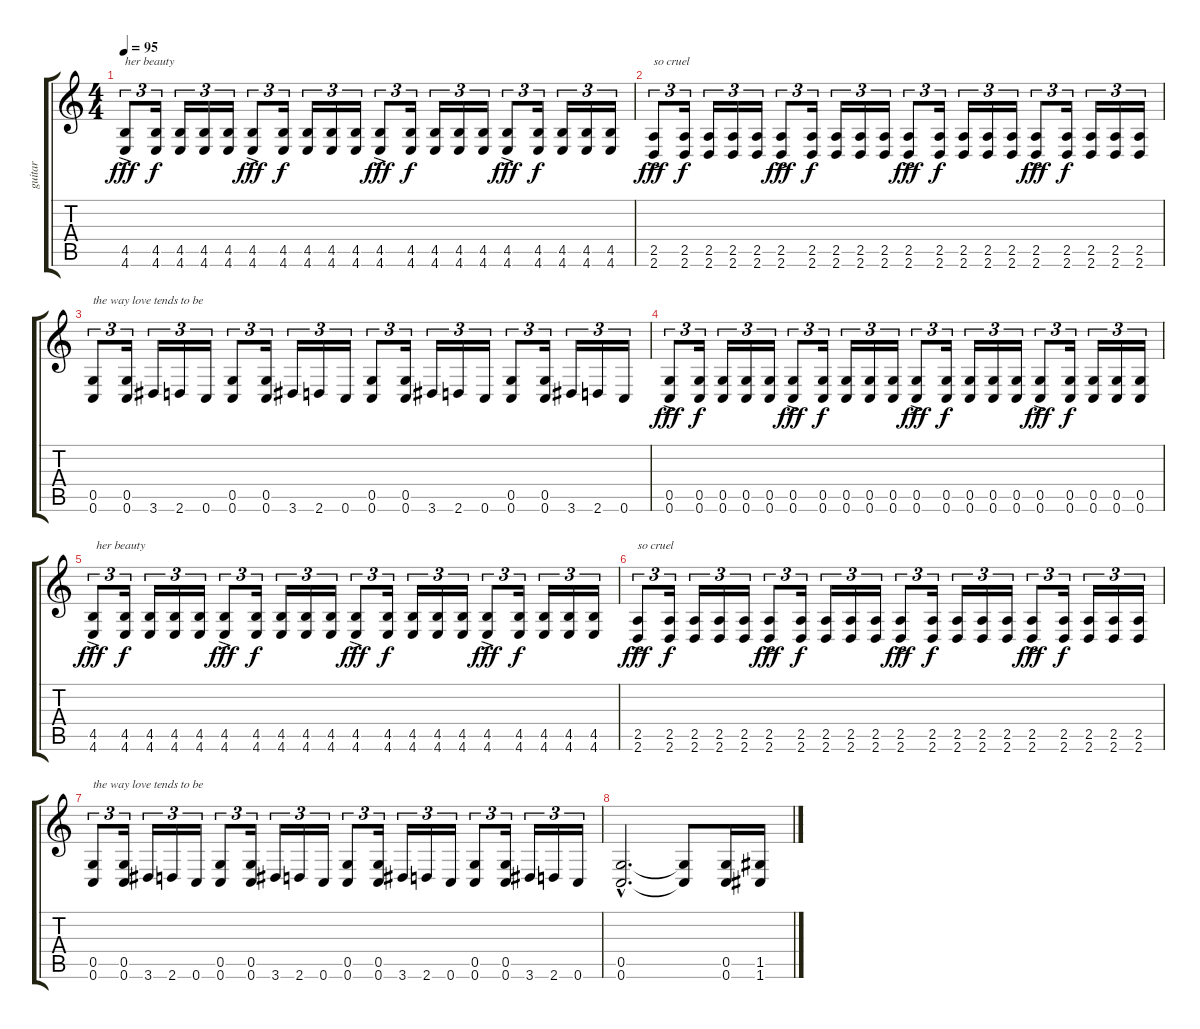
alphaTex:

\track ("guitar" "guitar") {instrument overdrivenguitar}
\staff {score tabs}
\tuning (D4 A3 F3 C3 G2 C2) {hide}
\ts (4 4)
\tempo 95
\clef g2
\ks c
(4.5{ac} 4.6).8{tu (3 2) txt "her beauty" dy fff} (4.5 4.6).16{tu (3 2) dy f} (4.5 4.6).16{tu (3 2)} (4.5 4.6).16{tu (3 2)} (4.5 4.6).16{tu (3 2)} (4.5{ac} 4.6).8{tu (3 2) dy fff} (4.5 4.6).16{tu (3 2) dy f} (4.5 4.6).16{tu (3 2)} (4.5 4.6).16{tu (3 2)} (4.5 4.6).16{tu (3 2)} (4.5{ac} 4.6).8{tu (3 2) dy fff} (4.5 4.6).16{tu (3 2) dy f} (4.5 4.6).16{tu (3 2)} (4.5 4.6).16{tu (3 2)} (4.5 4.6).16{tu (3 2)} (4.5{ac} 4.6).8{tu (3 2) dy fff} (4.5 4.6).16{tu (3 2) dy f} (4.5 4.6).16{tu (3 2)} (4.5 4.6).16{tu (3 2)} (4.5 4.6).16{tu (3 2)} |
(2.5{ac} 2.6).8{tu (3 2) txt "so cruel" dy fff} (2.5 2.6).16{tu (3 2) dy f} (2.5 2.6).16{tu (3 2)} (2.5 2.6).16{tu (3 2)} (2.5 2.6).16{tu (3 2)} (2.5{ac} 2.6).8{tu (3 2) dy fff} (2.5 2.6).16{tu (3 2) dy f} (2.5 2.6).16{tu (3 2)} (2.5 2.6).16{tu (3 2)} (2.5 2.6).16{tu (3 2)} (2.5{ac} 2.6).8{tu (3 2) dy fff} (2.5 2.6).16{tu (3 2) dy f} (2.5 2.6).16{tu (3 2)} (2.5 2.6).16{tu (3 2)} (2.5 2.6).16{tu (3 2)} (2.5{ac} 2.6).8{tu (3 2) dy fff} (2.5 2.6).16{tu (3 2) dy f} (2.5 2.6).16{tu (3 2)} (2.5 2.6).16{tu (3 2)} (2.5 2.6).16{tu (3 2)} |
(0.5 0.6).8{tu (3 2) txt "the way love tends to be"} (0.5 0.6).16{tu (3 2)} 3.6.16{tu (3 2)} 2.6.16{tu (3 2)} 0.6.16{tu (3 2)} (0.5 0.6).8{tu (3 2)} (0.5 0.6).16{tu (3 2)} 3.6.16{tu (3 2)} 2.6.16{tu (3 2)} 0.6.16{tu (3 2)} (0.5 0.6).8{tu (3 2)} (0.5 0.6).16{tu (3 2)} 3.6.16{tu (3 2)} 2.6.16{tu (3 2)} 0.6.16{tu (3 2)} (0.5 0.6).8{tu (3 2)} (0.5 0.6).16{tu (3 2)} 3.6.16{tu (3 2)} 2.6.16{tu (3 2)} 0.6.16{tu (3 2)} |
(0.5{ac} 0.6).8{tu (3 2) dy fff instrument overdrivenguitar} (0.5 0.6).16{tu (3 2) dy f} (0.5 0.6).16{tu (3 2)} (0.5 0.6).16{tu (3 2)} (0.5 0.6).16{tu (3 2)} (0.5{ac} 0.6).8{tu (3 2) dy fff} (0.5 0.6).16{tu (3 2) dy f} (0.5 0.6).16{tu (3 2)} (0.5 0.6).16{tu (3 2)} (0.5 0.6).16{tu (3 2)} (0.5{ac} 0.6).8{tu (3 2) dy fff} (0.5 0.6).16{tu (3 2) dy f} (0.5 0.6).16{tu (3 2)} (0.5 0.6).16{tu (3 2)} (0.5 0.6).16{tu (3 2)} (0.5{ac} 0.6).8{tu (3 2) dy fff} (0.5 0.6).16{tu (3 2) dy f} (0.5 0.6).16{tu (3 2)} (0.5 0.6).16{tu (3 2)} (0.5 0.6).16{tu (3 2)} |
(4.5{ac} 4.6).8{tu (3 2) txt " her beauty" dy fff} (4.5 4.6).16{tu (3 2) dy f} (4.5 4.6).16{tu (3 2)} (4.5 4.6).16{tu (3 2)} (4.5 4.6).16{tu (3 2)} (4.5{ac} 4.6).8{tu (3 2) dy fff} (4.5 4.6).16{tu (3 2) dy f} (4.5 4.6).16{tu (3 2)} (4.5 4.6).16{tu (3 2)} (4.5 4.6).16{tu (3 2)} (4.5{ac} 4.6).8{tu (3 2) dy fff} (4.5 4.6).16{tu (3 2) dy f} (4.5 4.6).16{tu (3 2)} (4.5 4.6).16{tu (3 2)} (4.5 4.6).16{tu (3 2)} (4.5{ac} 4.6).8{tu (3 2) dy fff} (4.5 4.6).16{tu (3 2) dy f} (4.5 4.6).16{tu (3 2)} (4.5 4.6).16{tu (3 2)} (4.5 4.6).16{tu (3 2)} |
(2.5{ac} 2.6).8{tu (3 2) txt "so cruel" dy fff} (2.5 2.6).16{tu (3 2) dy f} (2.5 2.6).16{tu (3 2)} (2.5 2.6).16{tu (3 2)} (2.5 2.6).16{tu (3 2)} (2.5{ac} 2.6).8{tu (3 2) dy fff} (2.5 2.6).16{tu (3 2) dy f} (2.5 2.6).16{tu (3 2)} (2.5 2.6).16{tu (3 2)} (2.5 2.6).16{tu (3 2)} (2.5{ac} 2.6).8{tu (3 2) dy fff} (2.5 2.6).16{tu (3 2) dy f} (2.5 2.6).16{tu (3 2)} (2.5 2.6).16{tu (3 2)} (2.5 2.6).16{tu (3 2)} (2.5{ac} 2.6).8{tu (3 2) dy fff} (2.5 2.6).16{tu (3 2) dy f} (2.5 2.6).16{tu (3 2)} (2.5 2.6).16{tu (3 2)} (2.5 2.6).16{tu (3 2)} |
(0.5 0.6).8{tu (3 2) txt "the way love tends to be"} (0.5 0.6).16{tu (3 2)} 3.6.16{tu (3 2)} 2.6.16{tu (3 2)} 0.6.16{tu (3 2)} (0.5 0.6).8{tu (3 2)} (0.5 0.6).16{tu (3 2)} 3.6.16{tu (3 2)} 2.6.16{tu (3 2)} 0.6.16{tu (3 2)} (0.5 0.6).8{tu (3 2)} (0.5 0.6).16{tu (3 2)} 3.6.16{tu (3 2)} 2.6.16{tu (3 2)} 0.6.16{tu (3 2)} (0.5 0.6).8{tu (3 2)} (0.5 0.6).16{tu (3 2)} 3.6.16{tu (3 2)} 2.6.16{tu (3 2)} 0.6.16{tu (3 2)} |
(0.5{hac} 0.6{hac}).2{d} (0.5{t} 0.6{t}).8 (0.5 0.6).16 (1.5 1.6).16
